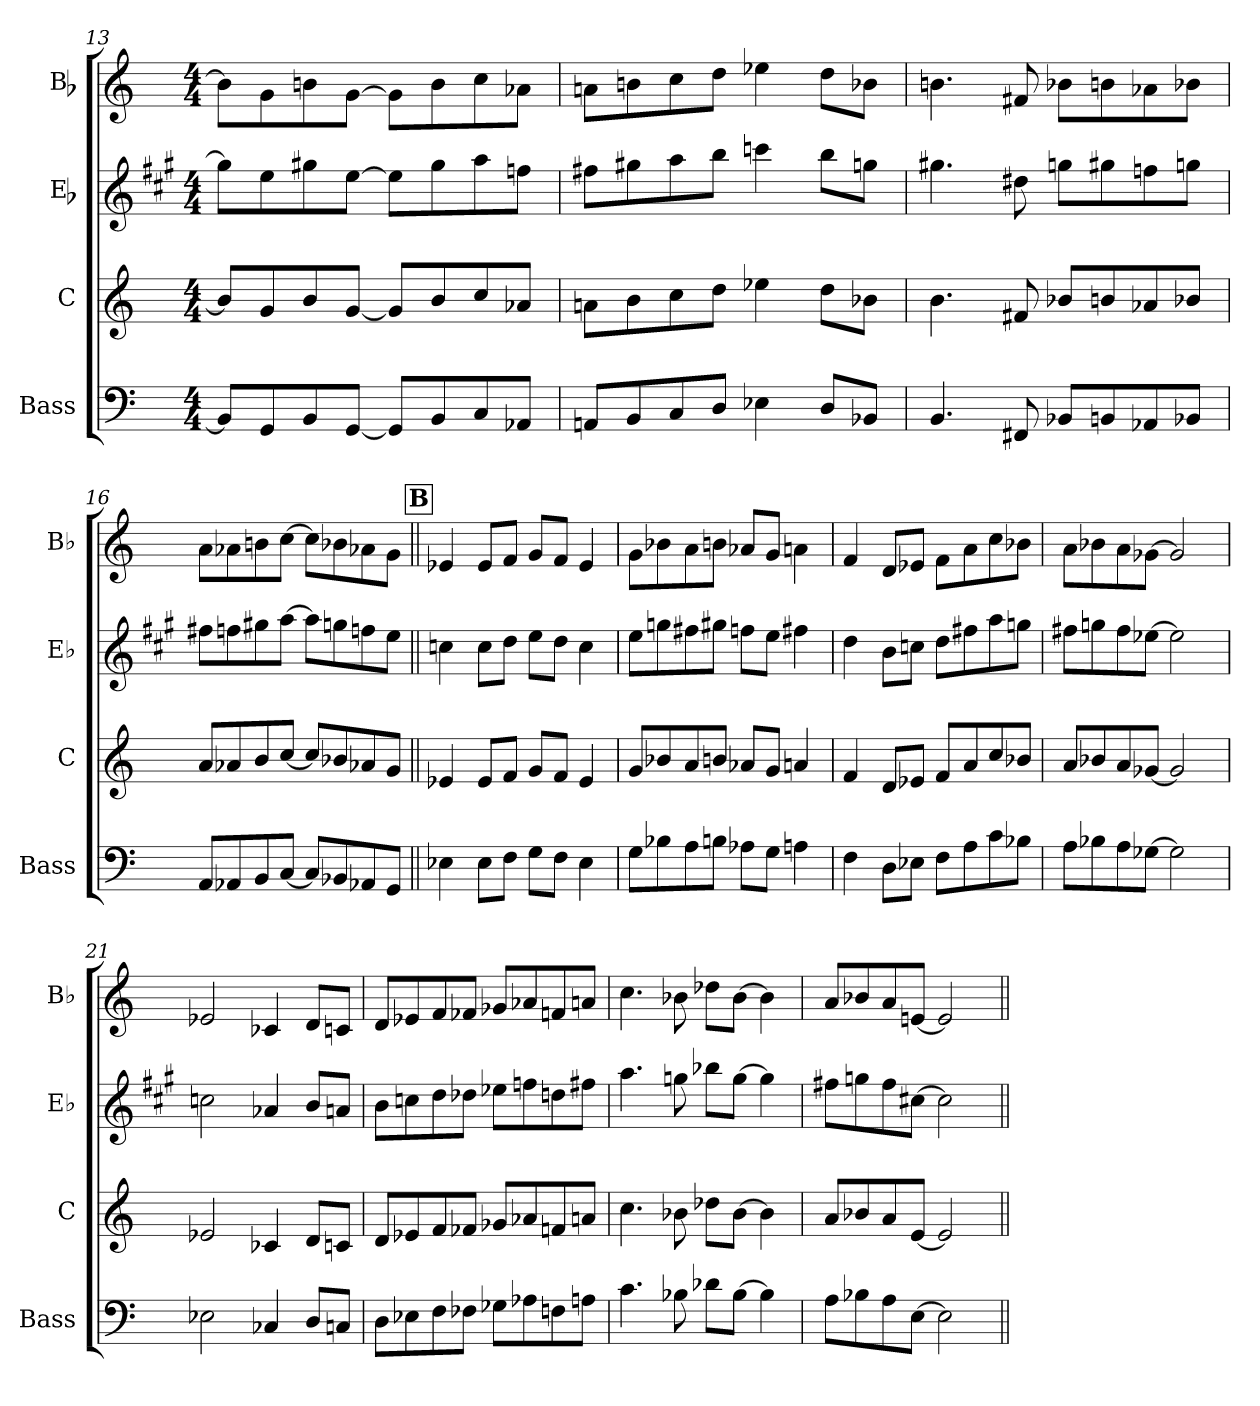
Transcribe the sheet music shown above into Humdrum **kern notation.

**kern	**kern	**kern	**kern
*part4	*part3	*part2	*part1
*staff4	*staff3	*staff2	*staff1
*I"Bass	*I"C	*I"Eb	*I"Bb
*I'Bass	*I'C	*I'Eb	*I'Bb
*clefF4	*clefG2	*clefG2	*clefG2
*	*	*ITrd5c9	*ITrd8c14
*k[]	*k[]	*k[]	*k[]
*C:	*C:	*C:	*C:
*M4/4	*M4/4	*M4/4	*M4/4
=13	=13	=13	=13
8BB/L]	8b/L]	8b\L]	8B\L]
8GG/	8g/	8g\	8G\
8BB/	8b/	8bn\	8Bn\
[8GG/J	[8g/J	[8g\J	[8G\J
8GG/L]	8g/L]	8g\L]	8G\L]
8BB/	8b/	8b\	8B\
8C/	8cc/	8cc\	8c\
8AA-X/J	8a-X/J	8a-\J	8A-X\J
=14	=14	=14	=14
8AAn/L	8an\L	8an\L	8An\L
8BB/	8b\	8bn\	8Bn\
8C/	8cc\	8cc\	8c\
8D/J	8dd\J	8dd\J	8d\J
4E-X\	4ee-X\	4ee-X\	4e-X\
8D/L	8dd\L	8dd\L	8d\L
8BB-X/J	8b-X\J	8b-X\J	8B-X\J
=15	=15	=15	=15
4.BB/	4.b\	4.bn\	4.Bn\
8FF#X/	8f#X/	8f#X\	8F#X/
8BB-X/L	8b-X/L	8b-X\L	8B-X\L
8BBn/	8bn/	8bn\	8Bn\
8AA-X/	8a-X/	8a-\	8A-X\
8BB-X/J	8b-X/J	8b-X\J	8B-X\J
!!LO:PB:g=z
=16	=16	=16	=16
8AA/L	8a/L	8an\L	8A\L
8AA-X/	8a-X/	8a-X\	8A-X\
8BB/	8b/	8bn\	8Bn\
[8C/J	[8cc/J	[8cc\J	[8c\J
8C/L]	8cc/L]	8cc\L]	8c\L]
8BB-X/	8b-X/	8b-X\	8B-X\
8AA-X/	8a-X/	8a-X\	8A-X\
8GG/J	8g/J	8g\J	8G\J
!!LO:REH:place=s1:a:B:fs=12:t=B
=17||	=17||	=17||	=17||
4E-X\	4e-X/	4e-X\	4E-X/
8E-\L	8e-/L	8e-\L	8E-/L
8F\J	8f/J	8f\J	8F/J
8G\L	8g/L	8g\L	8G/L
8F\J	8f/J	8f\J	8F/J
4E-\	4e-/	4e-\	4E-/
=18	=18	=18	=18
8G\L	8g/L	8g\L	8G\L
8B-X\	8b-X/	8b-\	8B-\
8A\	8a/	8an\	8A\
8Bn\J	8bn/J	8bn\J	8Bn\J
8A-X\L	8a-X/L	8a-X\L	8A-X/L
8G\J	8g/J	8g\J	8G/J
4An\	4an/	4an\	4An\
=19	=19	=19	=19
4F\	4f/	4f\	4F/
8D\L	8d/L	8d\L	8D/L
8E-X\J	8e-X/J	8e-\J	8E-/J
8F\L	8f/L	8f\L	8F\L
8A\	8a/	8an\	8A\
8c\	8cc/	8cc\	8c\
8B-X\J	8b-X/J	8b-\J	8B-\J
!!LO:LB:g=z
=20	=20	=20	=20
8A\L	8a/L	8an\L	8A\L
8B-X\	8b-X/	8b-\	8B-\
8A\	8a/	8a\	8A\
[8G-X\J	[8g-X/J	[8g-X\J	[8G-X\J
2G-\]	2g-/]	2g-\]	2G-/]
=21	=21	=21	=21
2E-X\	2e-X/	2e-\	2E-/
4C-X/	4c-X/	4c-X/	4C-X/
8D/L	8d/L	8d/L	8D/L
8Cn/J	8cn/J	8cn/J	8Cn/J
=22	=22	=22	=22
8D\L	8d/L	8d\L	8D/L
8E-X\	8e-X/	8e-\	8E-/
8F\	8f/	8f\	8F/
8F-X\J	8f-X/J	8f-X\J	8F-X/J
8G-X\L	8g-X/L	8g-X\L	8G-X/L
8A-X\	8a-X/	8a-\	8A-X/
8Fn\	8fn/	8fn\	8Fn/
8An\J	8an/J	8an\J	8An/J
=23	=23	=23	=23
4.c\	4.cc\	4.cc\	4.c\
8B-X\	8b-X\	8b-\	8B-\
8d-X\L	8dd-X\L	8dd-X\L	8d-X\L
[8B-\J	[8b-\J	[8b-\J	[8B-\J
4B-\]	4b-\]	4b-\]	4B-\]
!!LO:PB:g=z
=24	=24	=24	=24
8A\L	8a/L	8an\L	8A/L
8B-X\	8b-X/	8b-\	8B-/
8A\	8a/	8a\	8A/
[8E\J	[8e/J	[8en\J	[8En/J
2E\]	2e/]	2e\]	2E/]
=||	=||	=||	=||
*-	*-	*-	*-
